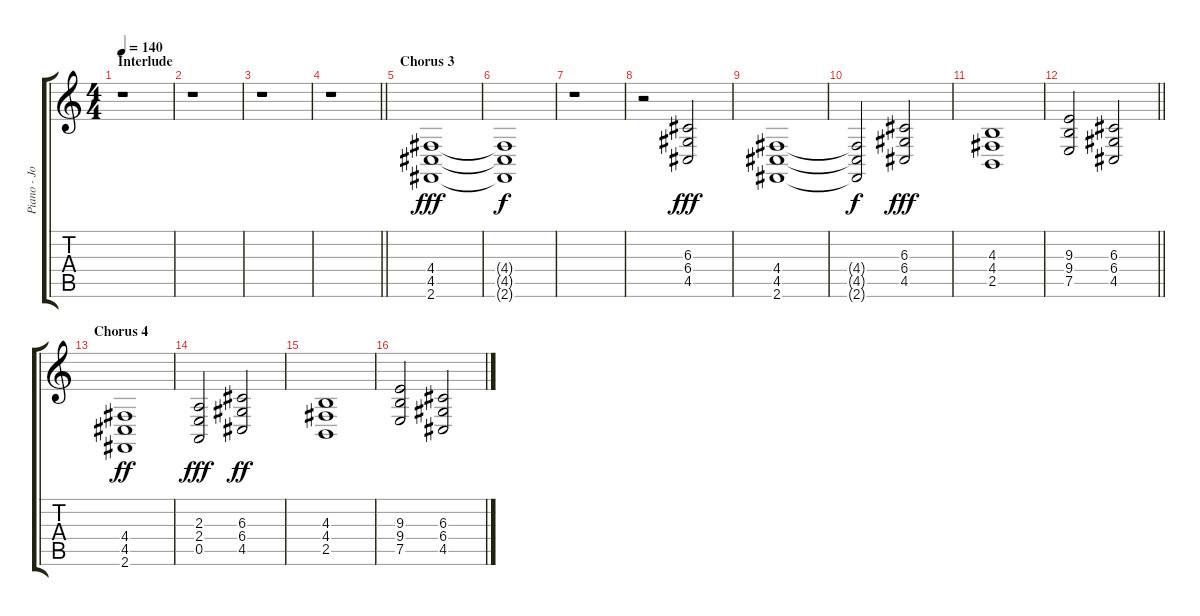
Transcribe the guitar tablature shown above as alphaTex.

\track ("Piano - Joe Hahn" "Piano - Jo") {instrument acousticgrandpiano}
\staff {score tabs}
\tuning (E4 B3 G3 D3 A2 E2) {hide}
\ts (4 4)
\section ("" "Interlude")
\tempo 140
\clef g2
\ks c
r.1{dy f} |
r.1 |
r.1 |
\barLineRight lightlight
r.1 |
\section ("" "Chorus 3")
(4.4 4.5 2.6).1{dy fff volume 16} |
(4.4{t} 4.5{t} 2.6{t}).1{dy f} |
r.1 |
r.2 (6.3 6.4 4.5).2{dy fff} |
(4.4 4.5 2.6).1 |
(4.4{t} 4.5{t} 2.6{t}).2{dy f} (6.3 6.4 4.5).2{dy fff} |
(4.3 4.4 2.5).1 |
\barLineRight lightlight
(9.3 9.4 7.5).2 (6.3 6.4 4.5).2 |
\section ("" "Chorus 4")
(4.4 4.5 2.6).1{dy ff} |
(2.3 2.4 0.5).2{dy fff} (6.3 6.4 4.5).2{dy ff} |
(4.3 4.4 2.5).1 |
(9.3 9.4 7.5).2 (6.3 6.4 4.5).2
